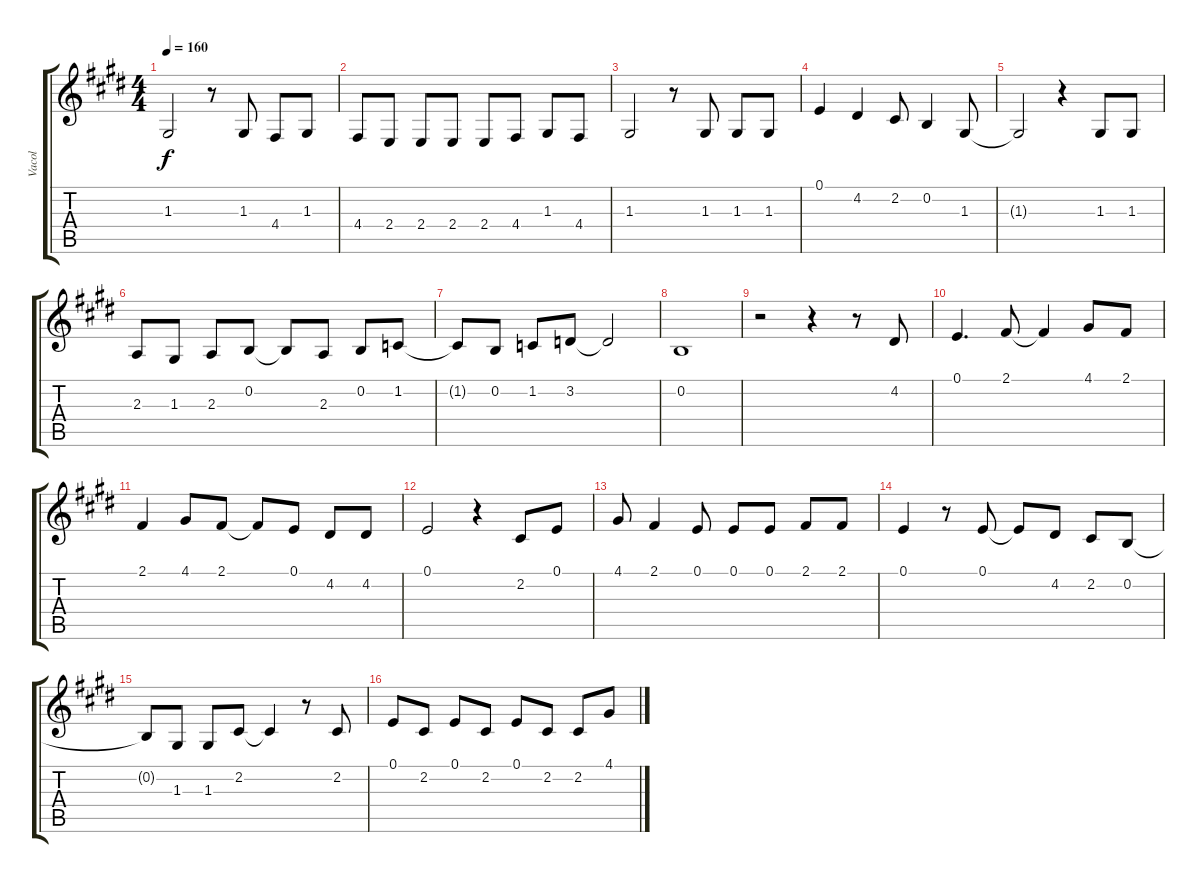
\track ("Vacol" "Vacol") {instrument reedorgan}
\staff {score tabs}
\tuning (E4 B3 G3 D3 A2 E2) {hide}
\ts (4 4)
\tempo 160
\clef g2
\ks e
1.3{t}.2{dy f} r.8 1.3.8 4.4.8 1.3.8 |
4.4.8 2.4.8 2.4.8 2.4.8 2.4.8 4.4.8 1.3.8 4.4.8 |
1.3.2 r.8 1.3.8 1.3.8 1.3.8 |
0.1.4 4.2.4 2.2.8 0.2.4 1.3.8 |
1.3{t}.2 r.4 1.3.8 1.3.8 |
2.3.8 1.3.8 2.3.8 0.2.8 0.2{t}.8 2.3.8 0.2.8 1.2.8 |
1.2{t}.8 0.2.8 1.2.8 3.2.8 3.2{t}.2 |
0.2.1 |
r.2 r.4 r.8 4.2.8 |
0.1.4{d} 2.1.8 2.1{t}.4 4.1.8 2.1.8 |
2.1.4 4.1.8 2.1.8 2.1{t}.8 0.1.8 4.2.8 4.2.8 |
0.1.2 r.4 2.2.8 0.1.8 |
4.1.8 2.1.4 0.1.8 0.1.8 0.1.8 2.1.8 2.1.8 |
0.1.4 r.8 0.1.8 0.1{t}.8 4.2.8 2.2.8 0.2.8 |
0.2{t}.8 1.3.8 1.3.8 2.2.8 2.2{t}.4 r.8 2.2.8 |
0.1.8 2.2.8 0.1.8 2.2.8 0.1.8 2.2.8 2.2.8 4.1.8
